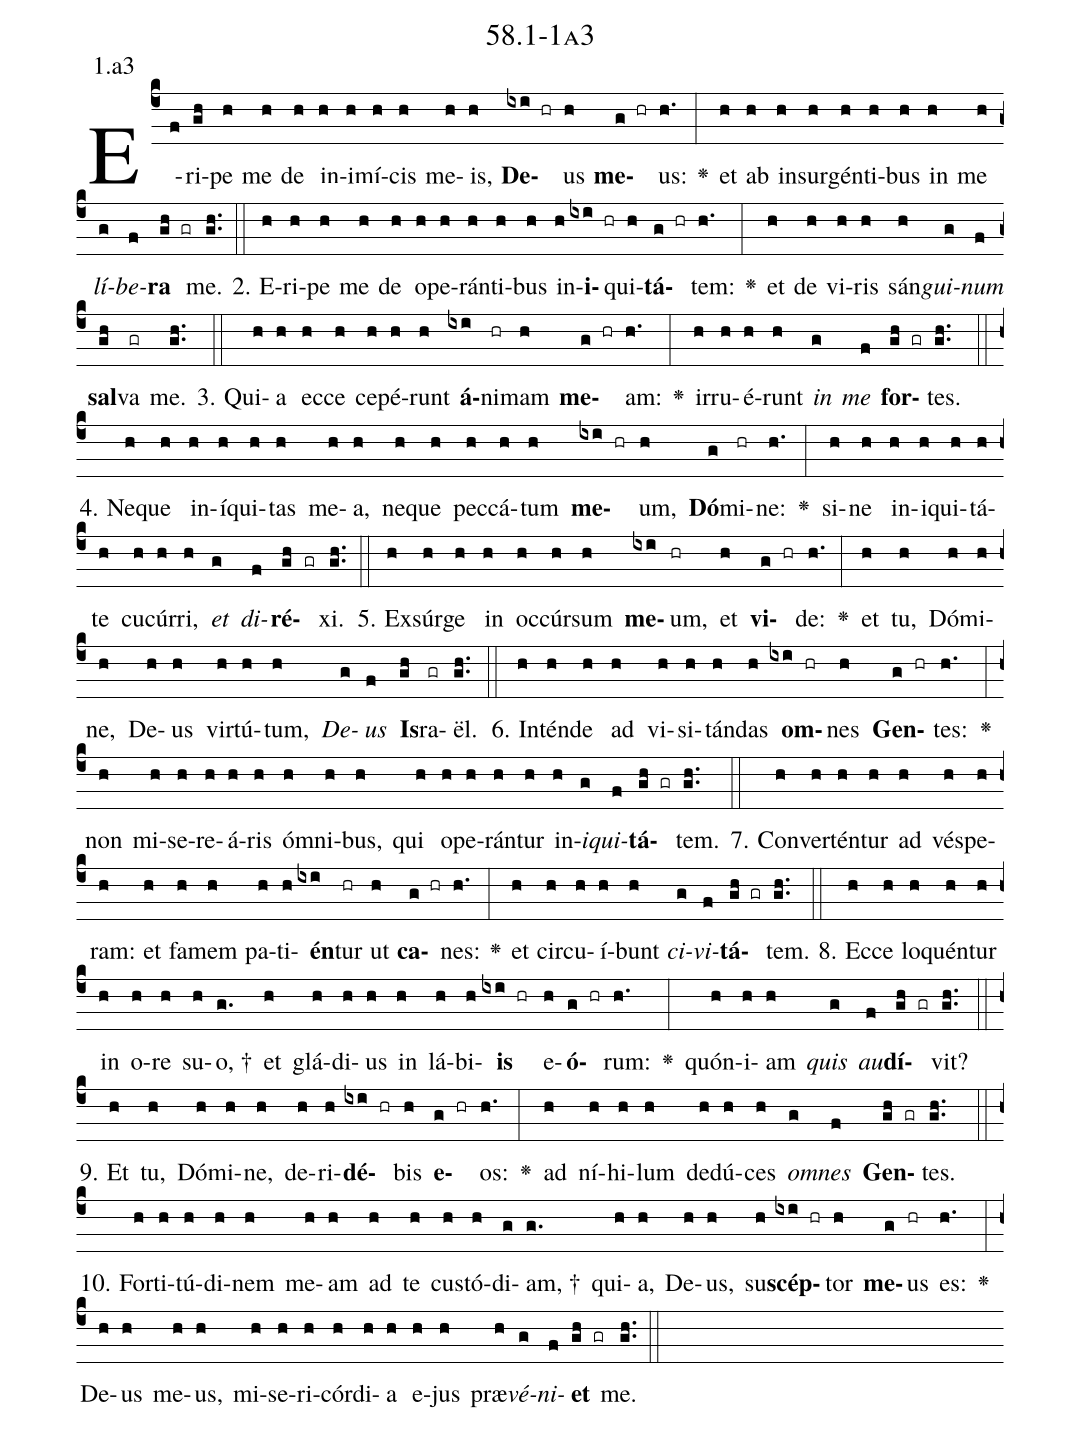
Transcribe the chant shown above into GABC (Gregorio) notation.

name: 58.1-1a3;
annotation: 1.a3;
%%
(c4)E(f)ri(gh)pe(h) me(h) de(h) in(h)i(h)mí(h)cis(h) me(h)is,(h) <b>De</b>(ixi hr)us(h) <b>me</b>(g hr)us:(h.) <v>\greheightstar</v>(:) et(h) ab(h) in(h)sur(h)gén(h)ti(h)bus(h) in(h) me(h) <i>lí</i>(g)<i>be</i>(f)<b>ra</b>(gh gr) me.(gh..) (::)
2. E(h)ri(h)pe(h) me(h) de(h) o(h)pe(h)rán(h)ti(h)bus(h) in(h)<b>i</b>(ixi hr)qui(h)<b>tá</b>(g hr)tem:(h.) <v>\greheightstar</v>(:) et(h) de(h) vi(h)ris(h) sán(h)<i>gui</i>(g)<i>num</i>(f) <b>sal</b>(gh)va(gr) me.(gh..) (::)
3. Qui(h)a(h) ec(h)ce(h) ce(h)pé(h)runt(h) <b>á</b>(ixi)ni(hr)mam(h) <b>me</b>(g hr)am:(h.) <v>\greheightstar</v>(:) ir(h)ru(h)é(h)runt(h) <i>in</i>(g) <i>me</i>(f) <b>for</b>(gh gr)tes.(gh..) (::)
4. Ne(h)que(h) in(h)í(h)qui(h)tas(h) me(h)a,(h) ne(h)que(h) pec(h)cá(h)tum(h) <b>me</b>(ixi hr)um,(h) <b>Dó</b>(g)mi(hr)ne:(h.) <v>\greheightstar</v>(:) si(h)ne(h) in(h)i(h)qui(h)tá(h)te(h) cu(h)cúr(h)ri,(h) <i>et</i>(g) <i>di</i>(f)<b>ré</b>(gh gr)xi.(gh..) (::)
5. Ex(h)súr(h)ge(h) in(h) oc(h)cúr(h)sum(h) <b>me</b>(ixi)um,(hr) et(h) <b>vi</b>(g hr)de:(h.) <v>\greheightstar</v>(:) et(h) tu,(h) Dó(h)mi(h)ne,(h) De(h)us(h) vir(h)tú(h)tum,(h) <i>De</i>(g)<i>us</i>(f) <b>Is</b>(gh)ra(gr)ël.(gh..) (::)
6. In(h)tén(h)de(h) ad(h) vi(h)si(h)tán(h)das(h) <b>om</b>(ixi hr)nes(h) <b>Gen</b>(g hr)tes:(h.) <v>\greheightstar</v>(:) non(h) mi(h)se(h)re(h)á(h)ris(h) óm(h)ni(h)bus,(h) qui(h) o(h)pe(h)rán(h)tur(h) in(h)<i>i</i>(g)<i>qui</i>(f)<b>tá</b>(gh gr)tem.(gh..) (::)
7. Con(h)ver(h)tén(h)tur(h) ad(h) vés(h)pe(h)ram:(h) et(h) fa(h)mem(h) pa(h)ti(h)<b>én</b>(ixi)tur(hr) ut(h) <b>ca</b>(g hr)nes:(h.) <v>\greheightstar</v>(:) et(h) cir(h)cu(h)í(h)bunt(h) <i>ci</i>(g)<i>vi</i>(f)<b>tá</b>(gh gr)tem.(gh..) (::)
8. Ec(h)ce(h) lo(h)quén(h)tur(h) in(h) o(h)re(h) su(h)o, †(g.) et(h) glá(h)di(h)us(h) in(h) lá(h)bi(h)<b>is</b>(ixi hr) e(h)<b>ó</b>(g hr)rum:(h.) <v>\greheightstar</v>(:) quón(h)i(h)am(h) <i>quis</i>(g) <i>au</i>(f)<b>dí</b>(gh gr)vit?(gh..) (::)
9. Et(h) tu,(h) Dó(h)mi(h)ne,(h) de(h)ri(h)<b>dé</b>(ixi hr)bis(h) <b>e</b>(g hr)os:(h.) <v>\greheightstar</v>(:) ad(h) ní(h)hi(h)lum(h) de(h)dú(h)ces(h) <i>om</i>(g)<i>nes</i>(f) <b>Gen</b>(gh gr)tes.(gh..) (::)
10. For(h)ti(h)tú(h)di(h)nem(h) me(h)am(h) ad(h) te(h) cus(h)tó(h)di(g)am, †(g.) qui(h)a,(h) De(h)us,(h) su(h)<b>scép</b>(ixi hr)tor(h) <b>me</b>(g)us(hr) es:(h.) <v>\greheightstar</v>(:) De(h)us(h) me(h)us,(h) mi(h)se(h)ri(h)cór(h)di(h)a(h) e(h)jus(h) præ(h)<i>vé</i>(g)<i>ni</i>(f)<b>et</b>(gh gr) me.(gh..) (::)
